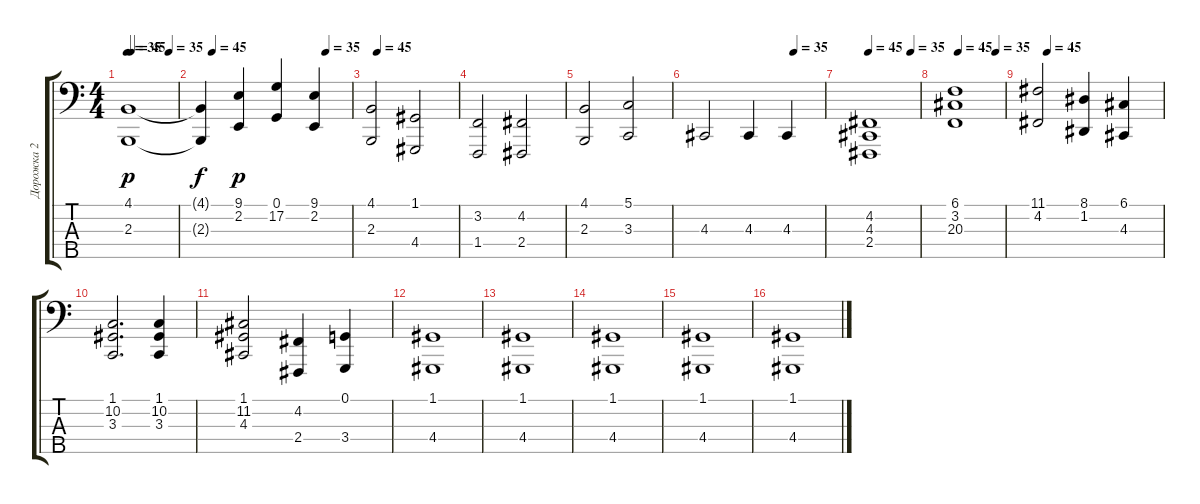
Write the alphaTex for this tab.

\track ("Дорожка 2" "Дорожка 2") {instrument acousticgrandpiano}
\staff {score tabs}
\tuning (G2 D2 A1 E1 B0) {hide}
\ts (4 4)
\tempo 35
\tempo (45 0.08333333333333333)
\tempo (35 0.8333333333333334)
\clef f4
\ks c
(4.1 2.3).1{dy p} |
\tempo (45 0.08333333333333333)
\tempo (35 0.8333333333333334)
(4.1{t} 2.3{t}).4{dy f} (9.1 2.2).4{dy p} (0.1 17.2).4 (9.1 2.2).4 |
\tempo (45 0.08333333333333333)
(4.1 2.3).2 (1.1 4.4).2 |
(3.2 1.4).2 (4.2 2.4).2 |
(4.1 2.3).2 (5.1 3.3).2 |
\tempo (35 0.75)
4.3.2 4.3.4 4.3.4 |
\tempo 45
\tempo (35 0.8333333333333334)
(4.2 4.3 2.4).1 |
\tempo (45 0.08333333333333333)
\tempo (35 0.8333333333333334)
(6.1 3.2 20.3).1 |
\tempo (45 0.08333333333333333)
(11.1 4.2).2 (8.1 1.2).4 (6.1 4.3).4 |
(1.1 10.2 3.3).2{d} (1.1 10.2 3.3).4 |
(1.1 11.2 4.3).2 (4.2 2.4).4 (0.1 3.4).4 |
(1.1 4.4).1 |
(1.1 4.4).1 |
(1.1 4.4).1 |
(1.1 4.4).1 |
(1.1 4.4).1
